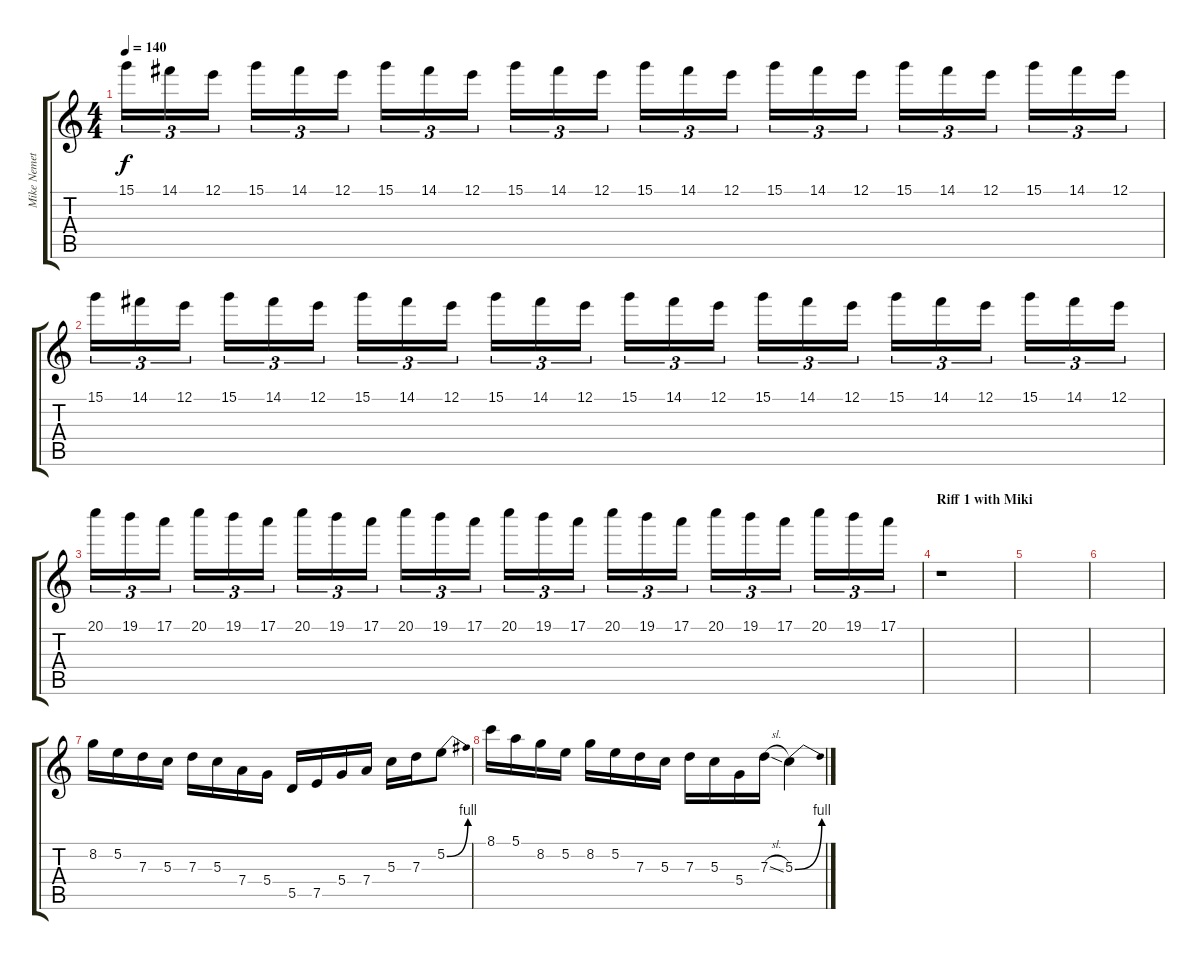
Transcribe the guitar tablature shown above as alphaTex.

\track ("Mike Nemeth" "Mike Nemet") {instrument overdrivenguitar}
\staff {score tabs}
\tuning (E4 B3 G3 D3 A2 E2) {hide}
\ts (4 4)
\tempo 140
\clef g2
\ks c
15.1.16{tu (3 2) dy f} 14.1.16{tu (3 2)} 12.1.16{tu (3 2)} 15.1.16{tu (3 2)} 14.1.16{tu (3 2)} 12.1.16{tu (3 2)} 15.1.16{tu (3 2)} 14.1.16{tu (3 2)} 12.1.16{tu (3 2)} 15.1.16{tu (3 2)} 14.1.16{tu (3 2)} 12.1.16{tu (3 2)} 15.1.16{tu (3 2)} 14.1.16{tu (3 2)} 12.1.16{tu (3 2)} 15.1.16{tu (3 2)} 14.1.16{tu (3 2)} 12.1.16{tu (3 2)} 15.1.16{tu (3 2)} 14.1.16{tu (3 2)} 12.1.16{tu (3 2)} 15.1.16{tu (3 2)} 14.1.16{tu (3 2)} 12.1.16{tu (3 2)} |
15.1.16{tu (3 2)} 14.1.16{tu (3 2)} 12.1.16{tu (3 2)} 15.1.16{tu (3 2)} 14.1.16{tu (3 2)} 12.1.16{tu (3 2)} 15.1.16{tu (3 2)} 14.1.16{tu (3 2)} 12.1.16{tu (3 2)} 15.1.16{tu (3 2)} 14.1.16{tu (3 2)} 12.1.16{tu (3 2)} 15.1.16{tu (3 2)} 14.1.16{tu (3 2)} 12.1.16{tu (3 2)} 15.1.16{tu (3 2)} 14.1.16{tu (3 2)} 12.1.16{tu (3 2)} 15.1.16{tu (3 2)} 14.1.16{tu (3 2)} 12.1.16{tu (3 2)} 15.1.16{tu (3 2)} 14.1.16{tu (3 2)} 12.1.16{tu (3 2)} |
20.1.16{tu (3 2)} 19.1.16{tu (3 2)} 17.1.16{tu (3 2)} 20.1.16{tu (3 2)} 19.1.16{tu (3 2)} 17.1.16{tu (3 2)} 20.1.16{tu (3 2)} 19.1.16{tu (3 2)} 17.1.16{tu (3 2)} 20.1.16{tu (3 2)} 19.1.16{tu (3 2)} 17.1.16{tu (3 2)} 20.1.16{tu (3 2)} 19.1.16{tu (3 2)} 17.1.16{tu (3 2)} 20.1.16{tu (3 2)} 19.1.16{tu (3 2)} 17.1.16{tu (3 2)} 20.1.16{tu (3 2)} 19.1.16{tu (3 2)} 17.1.16{tu (3 2)} 20.1.16{tu (3 2)} 19.1.16{tu (3 2)} 17.1.16{tu (3 2)} |
\section ("" "Riff 1 with Miki")
r.1 |
|
|
8.2.16 5.2.16 7.3.16 5.3.16 7.3.16 5.3.16 7.4.16 5.4.16 5.5.16 7.5.16 5.4.16 7.4.16 5.3.16 7.3.16 5.2{be (bend 0 0 60 4)}.8 |
8.1.16 5.1.16 8.2.16 5.2.16 8.2.16 5.2.16 7.3.16 5.3.16 7.3.16 5.3.16 5.4.16 7.3{sl}.16 5.3{be (bend 0 0 60 4)}.4
